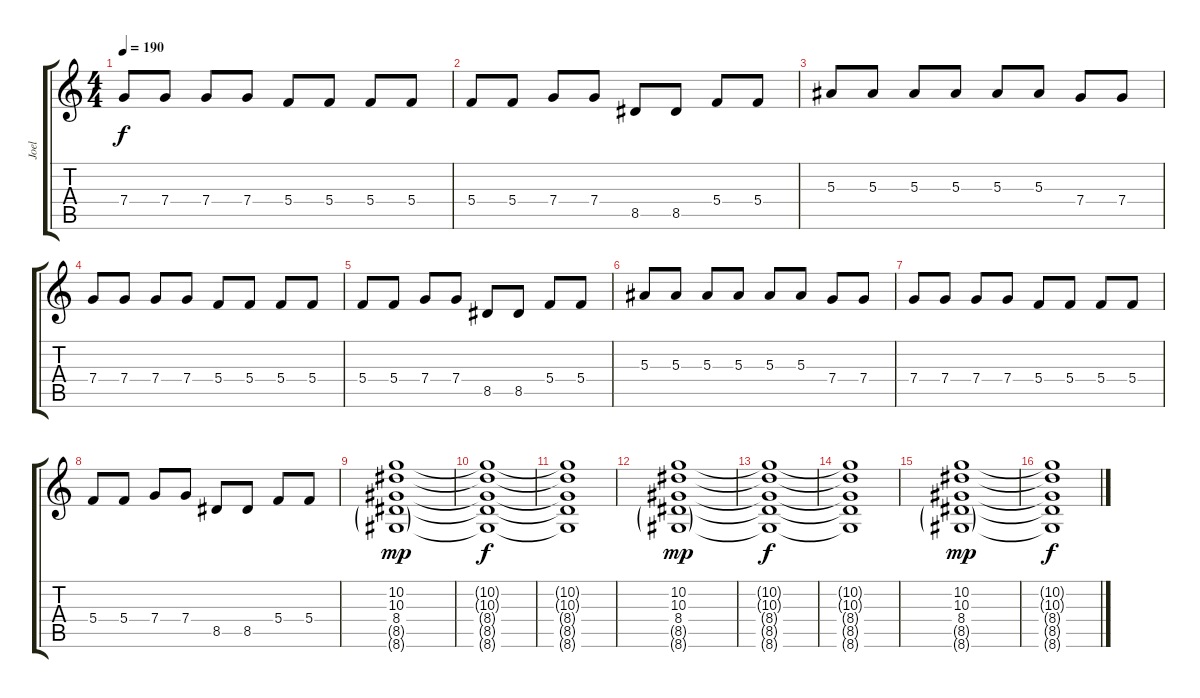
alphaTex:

\track ("Joel" "Joel") {instrument distortionguitar}
\staff {score tabs}
\tuning (D4 A3 F3 C3 G2 C2) {hide}
\ts (4 4)
\tempo 190
\clef g2
\ks c
7.4.8{dy f} 7.4.8 7.4.8 7.4.8 5.4.8 5.4.8 5.4.8 5.4.8 |
5.4.8 5.4.8 7.4.8 7.4.8 8.5.8 8.5.8 5.4.8 5.4.8 |
5.3.8 5.3.8 5.3.8 5.3.8 5.3.8 5.3.8 7.4.8 7.4.8 |
7.4.8 7.4.8 7.4.8 7.4.8 5.4.8 5.4.8 5.4.8 5.4.8 |
5.4.8 5.4.8 7.4.8 7.4.8 8.5.8 8.5.8 5.4.8 5.4.8 |
5.3.8 5.3.8 5.3.8 5.3.8 5.3.8 5.3.8 7.4.8 7.4.8 |
7.4.8 7.4.8 7.4.8 7.4.8 5.4.8 5.4.8 5.4.8 5.4.8 |
5.4.8 5.4.8 7.4.8 7.4.8 8.5.8 8.5.8 5.4.8 5.4.8 |
(10.2 10.3 8.4 8.5{g} 8.6{g}).1{dy mp} |
(10.2{t} 10.3{t} 8.4{t} 8.5{t} 8.6{t}).1{dy f} |
(10.2{t} 10.3{t} 8.4{t} 8.5{t} 8.6{t}).1 |
(10.2 10.3 8.4 8.5{g} 8.6{g}).1{dy mp} |
(10.2{t} 10.3{t} 8.4{t} 8.5{t} 8.6{t}).1{dy f} |
(10.2{t} 10.3{t} 8.4{t} 8.5{t} 8.6{t}).1 |
(10.2 10.3 8.4 8.5{g} 8.6{g}).1{dy mp} |
(10.2{t} 10.3{t} 8.4{t} 8.5{t} 8.6{t}).1{dy f}
